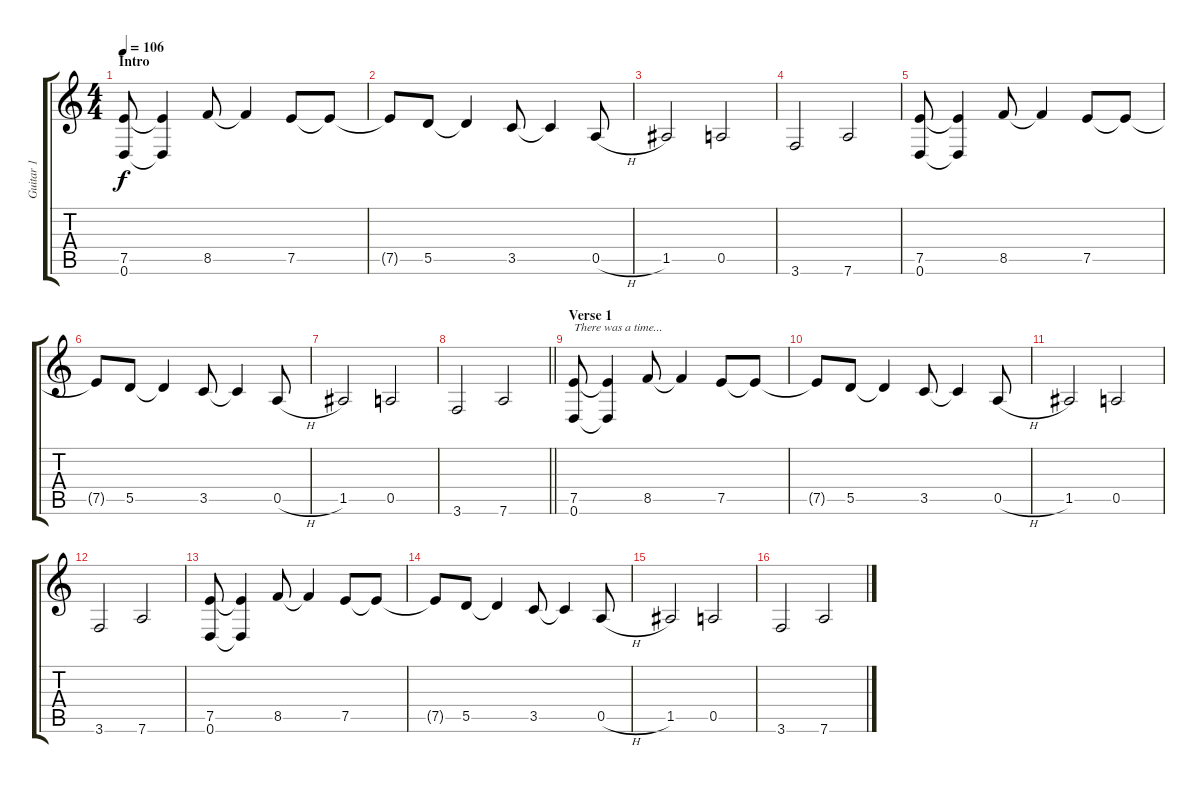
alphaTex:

\track ("Guitar 1" "Guitar 1") {instrument acousticguitarsteel}
\staff {score tabs}
\tuning (E4 B3 G3 D3 A2 D2) {hide}
\ts (4 4)
\section ("" "Intro")
\tempo 106
\clef g2
\ks c
(7.5 0.6).8{dy f instrument acousticguitarsteel} (7.5{t} 0.6{t}).4 8.5.8 8.5{t}.4 7.5.8 7.5{t}.8 |
7.5{t}.8 5.5.8 5.5{t}.4 3.5.8 3.5{t}.4 0.5{h}.8 |
1.5.2 0.5.2 |
3.6.2 7.6.2 |
(7.5 0.6).8 (7.5{t} 0.6{t}).4 8.5.8 8.5{t}.4 7.5.8 7.5{t}.8 |
7.5{t}.8 5.5.8 5.5{t}.4 3.5.8 3.5{t}.4 0.5{h}.8 |
1.5.2 0.5.2 |
\barLineRight lightlight
3.6.2 7.6.2 |
\section ("" "Verse 1")
(7.5 0.6).8{txt "There was a time..."} (7.5{t} 0.6{t}).4 8.5.8 8.5{t}.4 7.5.8 7.5{t}.8 |
7.5{t}.8 5.5.8 5.5{t}.4 3.5.8 3.5{t}.4 0.5{h}.8 |
1.5.2 0.5.2 |
3.6.2 7.6.2 |
(7.5 0.6).8 (7.5{t} 0.6{t}).4 8.5.8 8.5{t}.4 7.5.8 7.5{t}.8 |
7.5{t}.8 5.5.8 5.5{t}.4 3.5.8 3.5{t}.4 0.5{h}.8 |
1.5.2 0.5.2 |
3.6.2 7.6.2
